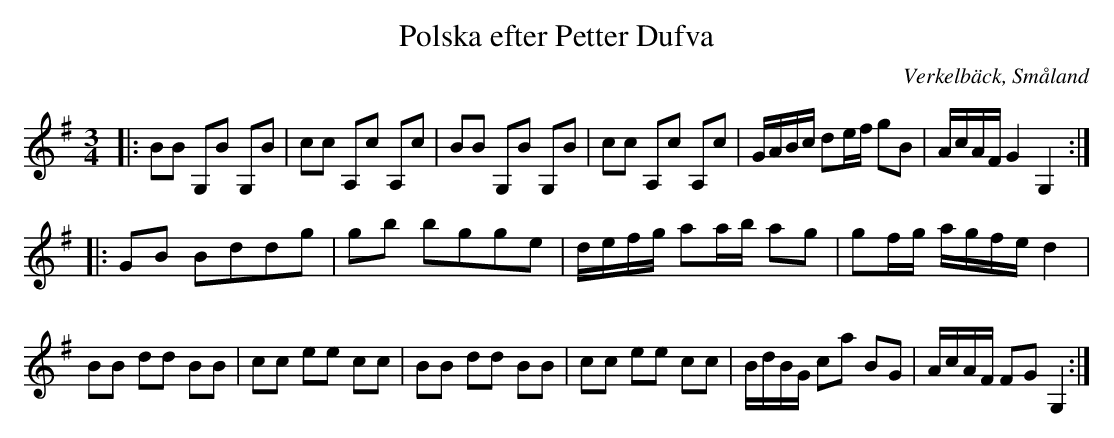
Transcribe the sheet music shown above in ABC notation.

X:1
T:Polska efter Petter Dufva
O:Verkelbäck, Småland
M:3/4
L:1/8
K:G
|: BB G,B G,B | cc A,c A,c | BB G,B G,B | cc A,c A,c | G/A/B/c/ de/f/ gB | A/c/A/F/ G2 G,2 :|
|: GB Bddg | gb bgge | d/e/f/g/ aa/b/ ag| gf/g/ a/g/f/e/ d2 |
BB dd BB | cc ee cc | BB dd BB | cc ee cc | B/d/B/G/ ca BG | A/c/A/F/ FG G,2 :|
